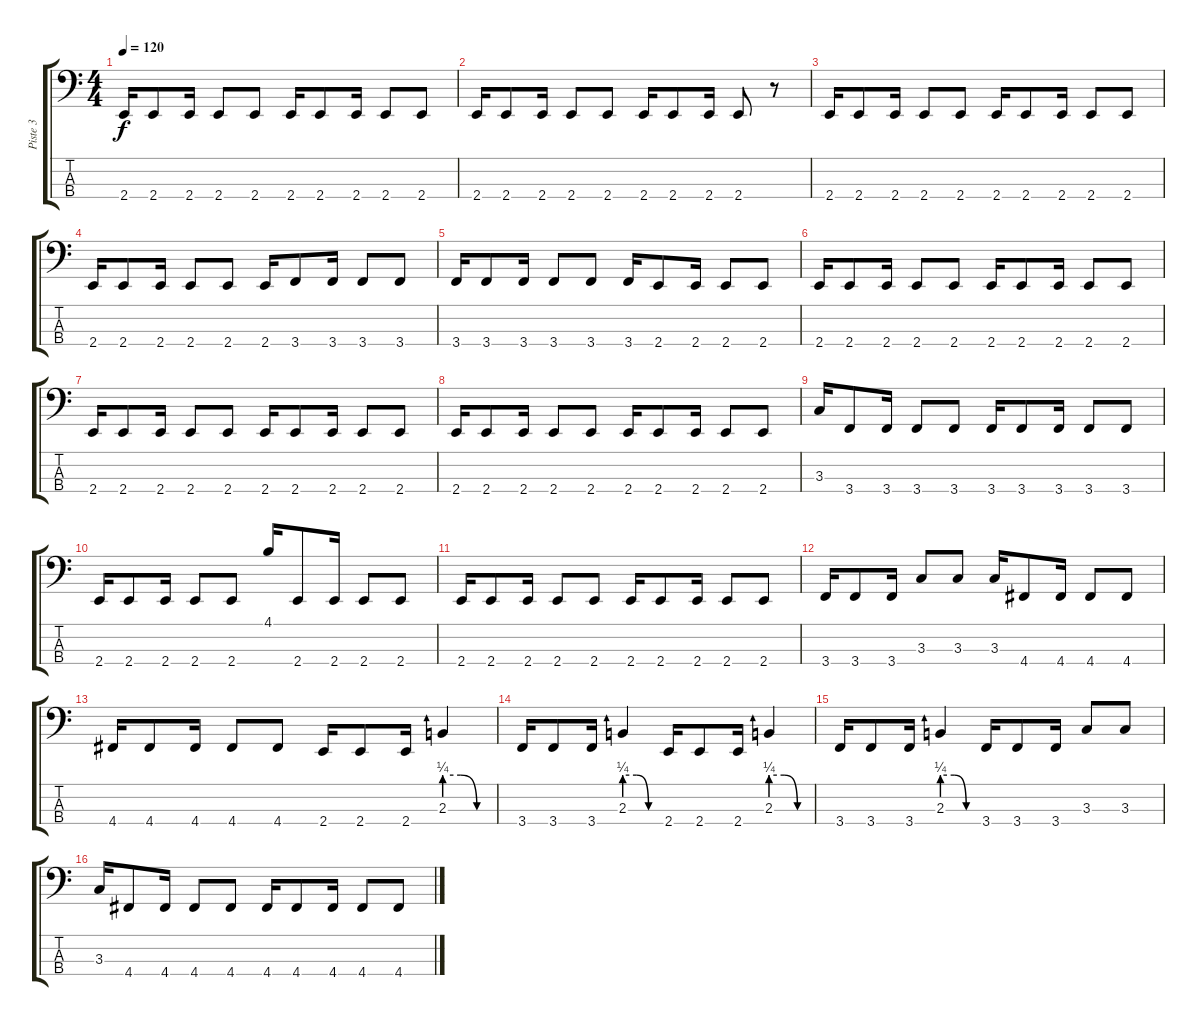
\track ("Piste 3" "Piste 3") {instrument slapbass2}
\staff {score tabs}
\tuning (G2 D2 A1 D1) {hide}
\ts (4 4)
\tempo 120
\clef f4
\ks c
2.4.16{dy f} 2.4.8 2.4.16 2.4.8 2.4.8 2.4.16 2.4.8 2.4.16 2.4.8 2.4.8 |
2.4.16 2.4.8 2.4.16 2.4.8 2.4.8 2.4.16 2.4.8 2.4.16 2.4.8 r.8 |
2.4.16 2.4.8 2.4.16 2.4.8 2.4.8 2.4.16 2.4.8 2.4.16 2.4.8 2.4.8 |
2.4.16 2.4.8 2.4.16 2.4.8 2.4.8 2.4.16 3.4.8 3.4.16 3.4.8 3.4.8 |
3.4.16 3.4.8 3.4.16 3.4.8 3.4.8 3.4.16 2.4.8 2.4.16 2.4.8 2.4.8 |
2.4.16 2.4.8 2.4.16 2.4.8 2.4.8 2.4.16 2.4.8 2.4.16 2.4.8 2.4.8 |
2.4.16 2.4.8 2.4.16 2.4.8 2.4.8 2.4.16 2.4.8 2.4.16 2.4.8 2.4.8 |
2.4.16 2.4.8 2.4.16 2.4.8 2.4.8 2.4.16 2.4.8 2.4.16 2.4.8 2.4.8 |
3.3.16 3.4.8 3.4.16 3.4.8 3.4.8 3.4.16 3.4.8 3.4.16 3.4.8 3.4.8 |
2.4.16 2.4.8 2.4.16 2.4.8 2.4.8 4.1.16 2.4.8 2.4.16 2.4.8 2.4.8 |
2.4.16 2.4.8 2.4.16 2.4.8 2.4.8 2.4.16 2.4.8 2.4.16 2.4.8 2.4.8 |
3.4.16 3.4.8 3.4.16 3.3.8 3.3.8 3.3.16 4.4.8 4.4.16 4.4.8 4.4.8 |
4.4.16 4.4.8 4.4.16 4.4.8 4.4.8 2.4.16 2.4.8 2.4.16 2.3{be (custom 0 1 20 1 40 0 60 0)}.4 |
3.4.16 3.4.8 3.4.16 2.3{be (custom 0 1 20 1 40 0 60 0)}.4 2.4.16 2.4.8 2.4.16 2.3{be (custom 0 1 20 1 40 0 60 0)}.4 |
3.4.16 3.4.8 3.4.16 2.3{be (custom 0 1 20 1 40 0 60 0)}.4 3.4.16 3.4.8 3.4.16 3.3.8 3.3.8 |
3.3.16 4.4.8 4.4.16 4.4.8 4.4.8 4.4.16 4.4.8 4.4.16 4.4.8 4.4.8
